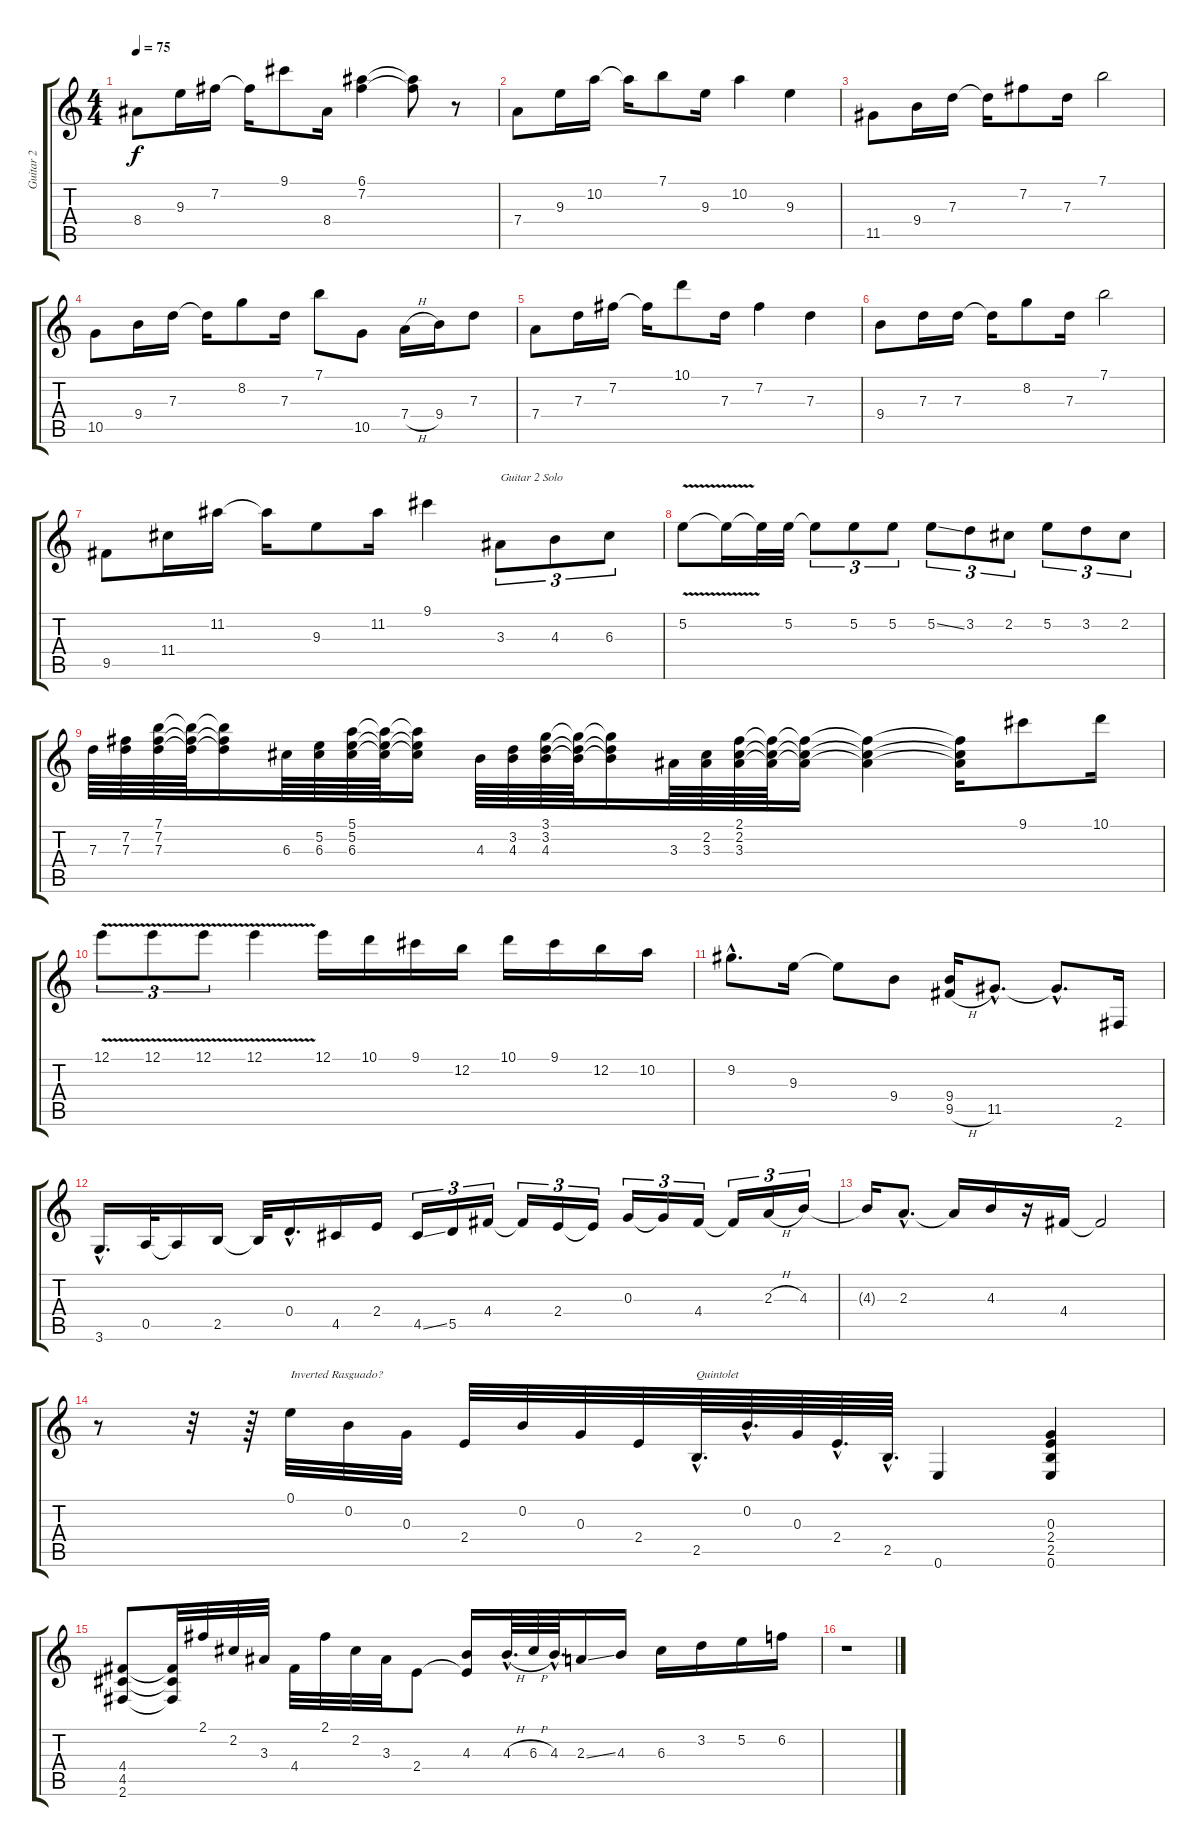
\track ("Guitar 2" "Guitar 2") {instrument acousticguitarnylon}
\staff {score tabs}
\tuning (E4 B3 G3 D3 A2 E2) {hide}
\ts (4 4)
\tempo 75
\clef g2
\ks c
8.4.8{dy f} 9.3.16 7.2.16 7.2{t}.16 9.1.8 8.4.16 (6.1 7.2).4 (6.1{t} 7.2{t}).8 r.8 |
7.4.8 9.3.16 10.2.16 10.2{t}.16 7.1.8 9.3.16 10.2.4 9.3.4 |
11.5.8 9.4.16 7.3.16 7.3{t}.16 7.2.8 7.3.16 7.1.2 |
10.5.8 9.4.16 7.3.16 7.3{t}.16 8.2.8 7.3.16 7.1.8 10.5.8 7.4{h}.16 9.4.16 7.3.8 |
7.4.8 7.3.16 7.2.16 7.2{t}.16 10.1.8 7.3.16 7.2.4 7.3.4 |
9.4.8 7.3.16 7.3.16 7.3{t}.16 8.2.8 7.3.16 7.1.2 |
9.5.8 11.4.16 11.2.16 11.2{t}.16 9.3.8 11.2.16 9.1.4 3.3.8{tu (3 2) txt "Guitar 2 Solo"} 4.3.8{tu (3 2)} 6.3.8{tu (3 2)} |
5.2{v}.8 5.2{t}.16 5.2{t}.32 5.2.32 5.2{t}.8{tu (3 2)} 5.2.8{tu (3 2)} 5.2.8{tu (3 2)} 5.2{ss}.8{tu (3 2)} 3.2.8{tu (3 2)} 2.2.8{tu (3 2)} 5.2.8{tu (3 2)} 3.2.8{tu (3 2)} 2.2.8{tu (3 2)} |
7.3.64 (7.2 7.3).64 (7.1 7.2 7.3).64 (7.1{t} 7.2{t} 7.3{t}).64 (7.1{t} 7.2{t} 7.3{t}).16 6.3.64 (5.2 6.3).64 (5.1 5.2 6.3).64 (5.1{t} 5.2{t} 6.3{t}).64 (5.1{t} 5.2{t} 6.3{t}).16 4.3.64 (3.2 4.3).64 (3.1 3.2 4.3).64 (3.1{t} 3.2{t} 4.3{t}).64 (3.1{t} 3.2{t} 4.3{t}).16 3.3.64 (2.2 3.3).64 (2.1 2.2 3.3).64 (2.1{t} 2.2{t} 3.3{t}).64 (2.1{t} 2.2{t} 3.3{t}).16 (2.1{t} 2.2{t} 3.3{t}).4 (2.1{t} 2.2{t} 3.3{t}).16 9.1.8 10.1.16 |
12.1{v}.8{tu (3 2)} 12.1{v}.8{tu (3 2)} 12.1{v}.8{tu (3 2)} 12.1{v}.4 12.1.16 10.1.16 9.1.16 12.2.16 10.1.16 9.1.16 12.2.16 10.2.16 |
9.2{hac}.8{d} 9.3.16 9.3{t}.8 9.4.8 (9.4 9.5{h}).16 11.5{hac}.8{d} 11.5{hac t}.8{d} 2.6.16 |
3.6{hac}.16{d} 0.5.32 0.5{t}.16 2.5.16 2.5{t}.32 0.4{hac}.16{d} 4.5.16 2.4.16 4.5{ss}.16{tu (3 2)} 5.5.16{tu (3 2)} 4.4.16{tu (3 2)} 4.4{t}.16{tu (3 2)} 2.4.16{tu (3 2)} 2.4{t}.16{tu (3 2)} 0.3.16{tu (3 2)} 0.3{t}.16{tu (3 2)} 4.4.16{tu (3 2)} 4.4{t}.16{tu (3 2)} 2.3{h}.16{tu (3 2)} 4.3.16{tu (3 2)} |
4.3{t}.16 2.3{hac}.8{d} 2.3{t}.16 4.3.16 r.16 4.4.16 4.4{t}.2 |
r.8 r.32 r.64 0.1.32{txt "Inverted Rasguado?"} 0.2.32 0.3.32 2.4.32 0.2.32 0.3.32 2.4.32 2.5{hac}.64{d txt "Quintolet"} 0.2{hac}.64{d} 0.3.64 2.4{hac}.64{d} 2.5{hac}.64{d} 0.6.4 (0.3 2.4 2.5 0.6).4 |
(4.4 4.5 2.6).8 (4.4{t} 4.5{t} 2.6{t}).32 2.1.32 2.2.32 3.3.32 4.4.32 2.1.32 2.2.32 3.3.32 2.4.8 (4.3 2.4{t}).16 4.3{h hac}.64{d} 6.3{h}.64 4.3{hac}.64{d} 2.3{ss}.16 4.3.16 6.3.16 3.2.16 5.2.16 6.2.16 |
r.1
